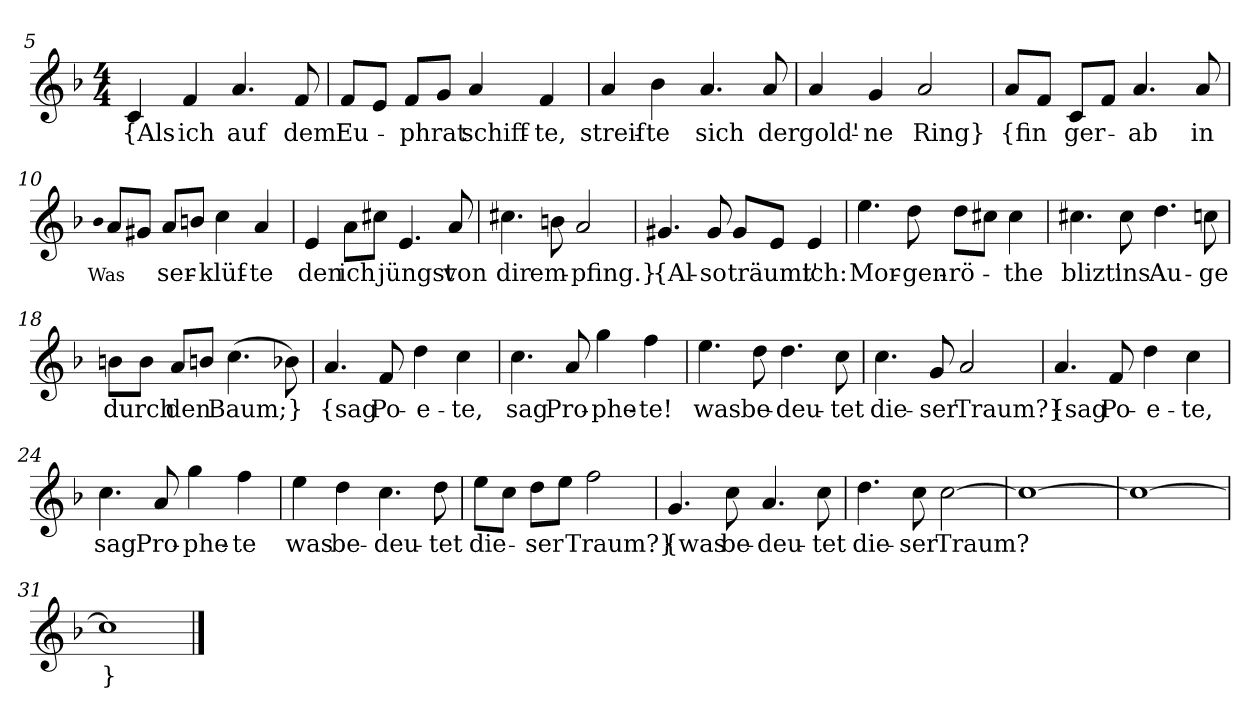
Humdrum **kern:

**kern	**text
*part1	*part1
*staff1	*staff1
*clefG2	*
*k[b-]	*
*M4/4	*
=5	=5
4c	{Als
4f	ich
4.a	auf
8f	dem
=6	=6
8f/L	Eu-
8e/J	.
8f/L	-phrat
8g/J	.
4a	schiff-
4f	-te,
=7	=7
4a	streif-
4b-	-te
4.a	sich
8a	der
=8	=8
4a	gold'-
4g	-ne
2a	Ring}
=9	=9
8a/L	{fin
8f/J	.
8c/L	-ger-
8f/J	.
4.a	-ab
8a	-in
=10	=10
qb-	Was
8a/L	.
8g#X/J	.
8a/L	-ser-
8bn/J	.
4cc	-klüf-
4a	-te
=11	=11
4e	den
8a\L	ich
8cc#X\J	.
4.e	jüngst
8a	von
=12	=12
4.cc#X	dir
8bn	em-
2a	-pfing.}
=15	=15
4.g#X	{Al-
8g#	-so
8g#/L	träumt'
8e/J	.
4e	ich:
=16	=16
4.ee	Mor-
8dd	-gen-
8dd\L	-rö-
8cc#X\J	.
4cc#	-the
=17	=17
4.cc#X	blizt'
8cc#	ins
4.dd	Au-
8ccn	-ge
=18	=18
8bn\L	durch
8b\J	.
8a/L	den
8bn/J	.
(4.cc	Baum;
8b-X)	}
=19	=19
4.a	{sag
8f	Po-
4dd	-e-
4cc	-te,
=20	=20
4.cc	sag
8a	Pro-
4gg	-phe-
4ff	-te!
=21	=21
4.ee	was
8dd	be-
4.dd	-deu-
8cc	-tet
=22	=22
4.cc	die-
8g	-ser
2a	Traum?}
=23	=23
4.a	{sag
8f	Po-
4dd	-e-
4cc	-te,
=24	=24
4.cc	sag
8a	Pro-
4gg	-phe-
4ff	-te
=25	=25
4ee	was
4dd	be-
4.cc	-deu-
8dd	-tet
=26	=26
8ee\L	die-
8cc\J	.
8dd\L	-ser
8ee\J	.
2ff	Traum?}
=27	=27
4.g	{was
8cc	be-
4.a	-deu-
8cc	-tet
=28	=28
4.dd	die-
8cc	-ser
[2cc	Traum?
=29	=29
1cc_	.
=30	=30
1cc_	.
=31	=31
1cc]	}
==	==
*-	*-
